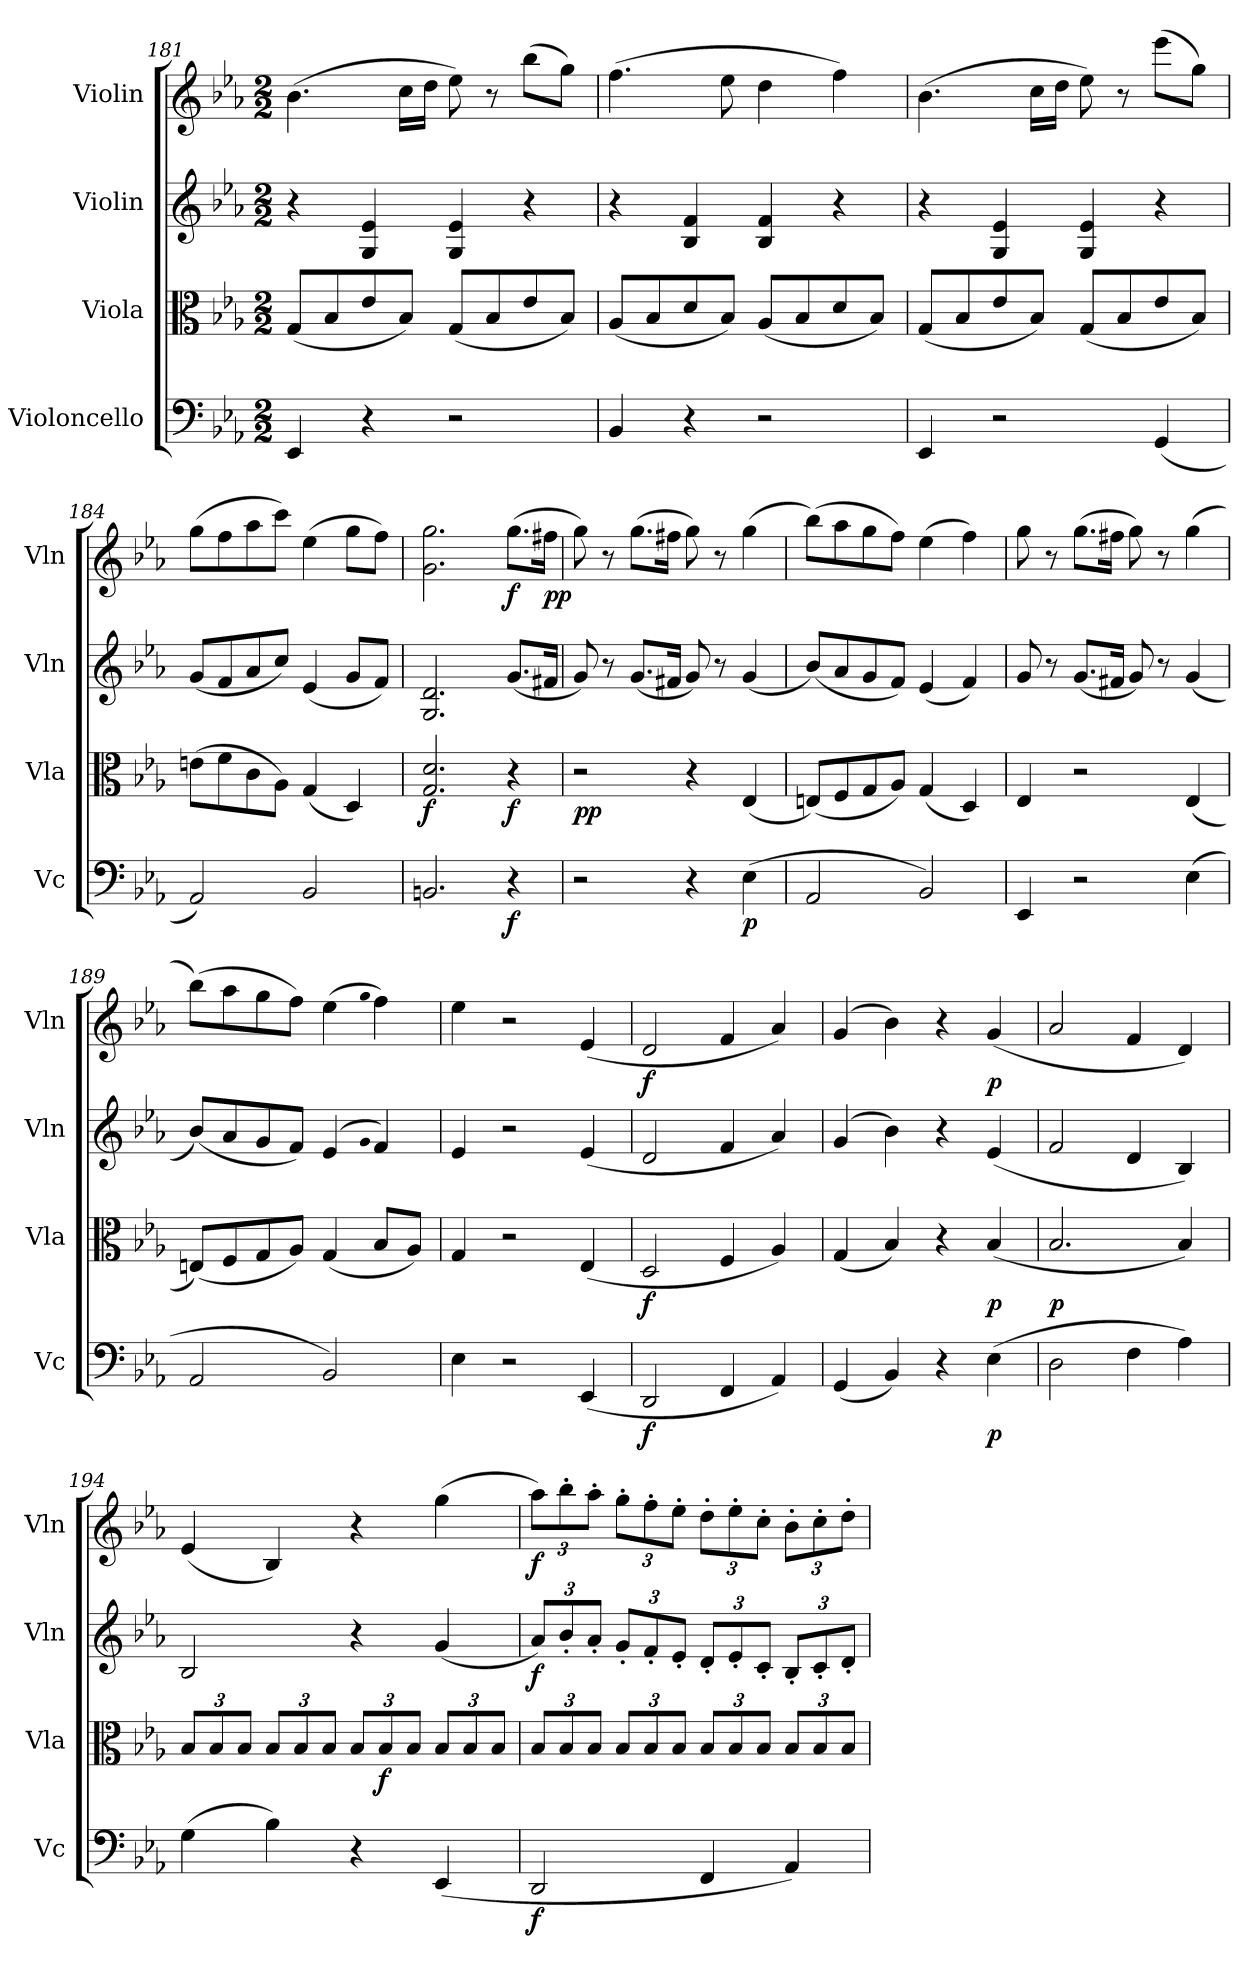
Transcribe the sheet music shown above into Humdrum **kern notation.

**kern	**dynam	**kern	**dynam	**kern	**dynam	**kern	**dynam
*part4	*part4	*part3	*part3	*part2	*part2	*part1	*part1
*staff4	*staff4	*staff3	*staff3	*staff2	*staff2	*staff1	*staff1
*I"Violoncello	*	*I"Viola	*	*I"Violin	*	*I"Violin	*
*I'Vc	*	*I'Vla	*	*I'Vln	*	*I'Vln	*
*clefF4	*	*clefC3	*	*clefG2	*	*clefG2	*
*k[b-e-a-]	*	*k[b-e-a-]	*	*k[b-e-a-]	*	*k[b-e-a-]	*
*M2/2	*	*M2/2	*	*M2/2	*	*M2/2	*
=181	=181	=181	=181	=181	=181	=181	=181
4EE-/	.	(8G/L	.	4r	.	(4.b-\	.
.	.	8B-/	.	.	.	.	.
4r	.	8e-/	.	4G/ 4e-/	.	.	.
.	.	8B-/J)	.	.	.	16cc\LL	.
.	.	.	.	.	.	16dd\JJ	.
2r	.	(8G/L	.	4G/ 4e-/	.	8ee-\)	.
.	.	8B-/	.	.	.	8r	.
.	.	8e-/	.	4r	.	(8bb-\L	.
.	.	8B-/J)	.	.	.	8gg\J)	.
=182	=182	=182	=182	=182	=182	=182	=182
4BB-/	.	(8A-/L	.	4r	.	(4.ff\	.
.	.	8B-/	.	.	.	.	.
4r	.	8d/	.	4B-/ 4f/	.	.	.
.	.	8B-/J)	.	.	.	8ee-\	.
2r	.	(8A-/L	.	4B-/ 4f/	.	4dd\	.
.	.	8B-/	.	.	.	.	.
.	.	8d/	.	4r	.	4ff\)	.
.	.	8B-/J)	.	.	.	.	.
=183	=183	=183	=183	=183	=183	=183	=183
4EE-/	.	(8G/L	.	4r	.	(4.b-\	.
.	.	8B-/	.	.	.	.	.
2r	.	8e-/	.	4G/ 4e-/	.	.	.
.	.	8B-/J)	.	.	.	16cc\LL	.
.	.	.	.	.	.	16dd\JJ	.
.	.	(8G/L	.	4G/ 4e-/	.	8ee-\)	.
.	.	8B-/	.	.	.	8r	.
(4GG/	.	8e-/	.	4r	.	(8eee-\L	.
.	.	8B-/J)	.	.	.	8gg\J)	.
=184	=184	=184	=184	=184	=184	=184	=184
2AA-/)	.	(8en\L	.	(8g/L	.	(8gg\L	.
.	.	8f\	.	8f/	.	8ff\	.
.	.	8c\	.	8a-/	.	8aa-\	.
.	.	8A-\J)	.	8cc/J)	.	8ccc\J)	.
2BB-/	.	(4G/	.	(4e-/	.	(4ee-\	.
.	.	4D/)	.	8g/L	.	8gg\L	.
.	.	.	.	8f/J)	.	8ff\J)	.
=185	=185	=185	=185	=185	=185	=185	=185
2.BBn/	.	2.G/ 2.d/	f	2.G/ 2.d/	.	2.g\ 2.gg\	.
4r	f	4r	f	(8.g/L	.	(8.gg\L	f
.	.	.	.	16f#X/Jk	.	16ff#X\Jk	pp
=186	=186	=186	=186	=186	=186	=186	=186
2r	.	2r	pp	8g/)	.	8gg\)	.
.	.	.	.	8r	.	8r	.
.	.	.	.	(8.g/L	.	(8.gg\L	.
.	.	.	.	16f#X/Jk	.	16ff#X\Jk	.
4r	.	4r	.	8g/)	.	8gg\)	.
.	.	.	.	8r	.	8r	.
(4E-\	p	(4E-/	.	(4g/	.	(4gg\	.
=187	=187	=187	=187	=187	=187	=187	=187
2AA-/	.	(8En/L)	.	(8b-/L)	.	(8bb-\L)	.
.	.	8F/	.	8a-/	.	8aa-\	.
.	.	8G/	.	8g/	.	8gg\	.
.	.	8A-/J)	.	8f/J)	.	8ff\J)	.
2BB-/)	.	(4G/	.	(4e-/	.	(4ee-\	.
.	.	4D/)	.	4f/)	.	4ff\)	.
=188	=188	=188	=188	=188	=188	=188	=188
4EE-/	.	4E-/	.	8g/	.	8gg\	.
.	.	.	.	8r	.	8r	.
2r	.	2r	.	(8.g/L	.	(8.gg\L	.
.	.	.	.	16f#X/Jk	.	16ff#X\Jk	.
.	.	.	.	8g/)	.	8gg\)	.
.	.	.	.	8r	.	8r	.
(4E-\	.	(4E-/	.	(4g/	.	(4gg\	.
=189	=189	=189	=189	=189	=189	=189	=189
2AA-/	.	(8En/L)	.	(8b-/L)	.	(8bb-\L)	.
.	.	8F/	.	8a-/	.	8aa-\	.
.	.	8G/	.	8g/	.	8gg\	.
.	.	8A-/J)	.	8f/J)	.	8ff\J)	.
2BB-/)	.	(4G/	.	(4e-/	.	(4ee-\	.
.	.	.	.	qg	.	qgg	.
.	.	8B-/L	.	4f/)	.	4ff\)	.
.	.	8A-/J)	.	.	.	.	.
=190	=190	=190	=190	=190	=190	=190	=190
4E-\	.	4G/	.	4e-/	.	4ee-\	.
2r	.	2r	.	2r	.	2r	.
(4EE-/	.	(4E-/	.	(4e-/	.	(4e-/	.
=191	=191	=191	=191	=191	=191	=191	=191
2DD/	f	2D/	f	2d/	.	2d/	f
4FF/	.	4F/	.	4f/	.	4f/	.
4AA-/)	.	4A-/)	.	4a-/)	.	4a-/)	.
=192	=192	=192	=192	=192	=192	=192	=192
(4GG/	.	(4G/	.	(4g/	.	(4g/	.
4BB-/)	.	4B-/)	.	4b-\)	.	4b-\)	.
4r	.	4r	.	4r	.	4r	.
(4E-\	p	(4B-/	p	(4e-/	.	(4g/	p
=193	=193	=193	=193	=193	=193	=193	=193
2D\	.	2.B-/	p	2f/	.	2a-/	.
4F\	.	.	.	4d/	.	4f/	.
4A-\)	.	4B-/)	.	4B-/)	.	4d/)	.
=194	=194	=194	=194	=194	=194	=194	=194
(4G\	.	12B-/L	.	2B-/	.	(4e-/	.
.	.	12B-/	.	.	.	.	.
.	.	12B-/J	.	.	.	.	.
4B-\)	.	12B-/L	.	.	.	4B-/)	.
.	.	12B-/	.	.	.	.	.
.	.	12B-/J	.	.	.	.	.
4r	.	12B-/L	.	4r	.	4r	.
.	.	12B-/	f	.	.	.	.
.	.	12B-/J	.	.	.	.	.
(4EE-/	.	12B-/L	.	(4g/	.	(4gg\	.
.	.	12B-/	.	.	.	.	.
.	.	12B-/J	.	.	.	.	.
=195	=195	=195	=195	=195	=195	=195	=195
2DD/	f	12B-/L	.	12a-/L)	f	12aa-\L)	f
.	.	12B-/	.	12b-'/	.	12bb-'\	.
.	.	12B-/J	.	12a-'/J	.	12aa-'\J	.
.	.	12B-/L	.	12g'/L	.	12gg'\L	.
.	.	12B-/	.	12f'/	.	12ff'\	.
.	.	12B-/J	.	12e-'/J	.	12ee-'\J	.
4FF/	.	12B-/L	.	12d'/L	.	12dd'\L	.
.	.	12B-/	.	12e-'/	.	12ee-'\	.
.	.	12B-/J	.	12c'/J	.	12cc'\J	.
4AA-/)	.	12B-/L	.	12B-'/L	.	12b-'\L	.
.	.	12B-/	.	12c'/	.	12cc'\	.
.	.	12B-/J	.	12d'/J	.	12dd'\J	.
=	=	=	=	=	=	=	=
*-	*-	*-	*-	*-	*-	*-	*-
